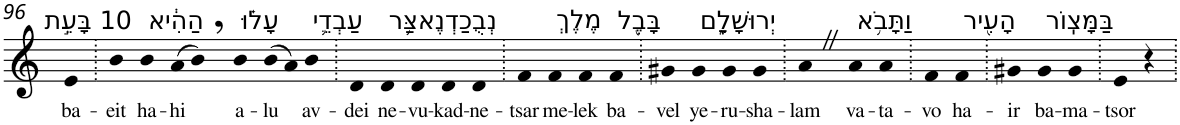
**kern	**text
*part1	*part1
*staff1	*staff1
*I"Piano	*
*I'Pno	*
!!LO:PB:g=z
*clefG2	*
*k[]	*
=96	=96
!LO:TX:a:t=10 בָּעֵ֣ת	!
!	!LO:LY:b
4e	ba-
=97.	=97.
!	!LO:LY:b
4b	-eit
!LO:TX:a:t=הַהִ֔יא	!
!	!LO:LY:b
4b	ha-
!	!LO:LY:b
(>8a	-hi
8b,)	.
!LO:TX:a:t=עָל֗וּ	!
!	!LO:LY:b
4b	a-
!	!LO:LY:b
(>8b	-lu
8a)	.
!LO:TX:a:t=עַבְדֵ֛י	!
!	!LO:LY:b
4b	av-
=98.	=98.
!	!LO:LY:b
4d	-dei
!LO:TX:a:t=נְבֻכַדְנֶאצַּ֥ר	!
!	!LO:LY:b
4d	ne-
!	!LO:LY:b
4d	-vu-
!	!LO:LY:b
4d	-kad-
!	!LO:LY:b
4d	-ne-
=99.	=99.
!	!LO:LY:b
4f	-tsar
!LO:TX:a:t=מֶלֶךְ	!
!	!LO:LY:b
4f	me-
!	!LO:LY:b
4f	-lek
!LO:TX:a:t=בָּבֶ֖ל	!
!	!LO:LY:b
4f	ba-
=100.	=100.
!	!LO:LY:b
4g#X	-vel
!LO:TX:a:t=יְרוּשָׁלִָ֑ם	!
!	!LO:LY:b
4g#	ye-
!	!LO:LY:b
4g#	-ru-
!	!LO:LY:b
4g#	-sha-
=101.	=101.
!	!LO:LY:b
4aZ	-lam
!LO:TX:a:t=וַתָּבֹ֥א	!
!	!LO:LY:b
4a	va-
!	!LO:LY:b
4a	-ta-
=102.	=102.
!	!LO:LY:b
4f	-vo
!LO:TX:a:t=הָעִ֖יר	!
!	!LO:LY:b
4f	ha-
=103.	=103.
!	!LO:LY:b
4g#X	-ir
!LO:TX:a:t=בַּמָּצֽוֹר	!
!	!LO:LY:b
4g#	ba-
!	!LO:LY:b
4g#	-ma-
=104.	=104.
!	!LO:LY:b
4e	-tsor
4r	.
=.	=.
*-	*-
